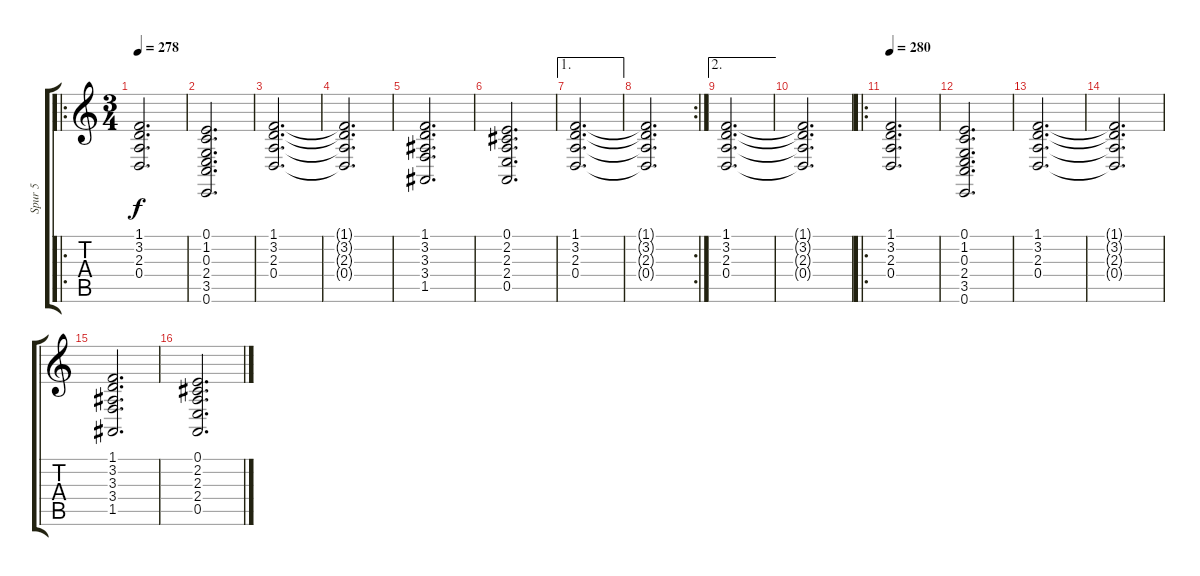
\track ("Spur 5" "Spur 5") {instrument synthstrings2}
\staff {score tabs}
\tuning (E4 B3 G3 D3 A2 E2) {hide}
\ro
\ts (3 4)
\tempo 278
\clef g2
\ks c
(1.1 3.2 2.3 0.4).2{d dy f instrument synthstrings2} |
(0.1 1.2 0.3 2.4 3.5 0.6).2{d} |
(1.1 3.2 2.3 0.4).2{d} |
(1.1{t} 3.2{t} 2.3{t} 0.4{t}).2{d} |
(1.1 3.2 3.3 3.4 1.5).2{d} |
(0.1 2.2 2.3 2.4 0.5).2{d} |
\ae 1
(1.1 3.2 2.3 0.4).2{d} |
\rc 2
(1.1{t} 3.2{t} 2.3{t} 0.4{t}).2{d} |
\ae 2
(1.1 3.2 2.3 0.4).2{d} |
(1.1{t} 3.2{t} 2.3{t} 0.4{t}).2{d} |
\ro
\tempo 280
(1.1 3.2 2.3 0.4).2{d} |
(0.1 1.2 0.3 2.4 3.5 0.6).2{d} |
(1.1 3.2 2.3 0.4).2{d} |
(1.1{t} 3.2{t} 2.3{t} 0.4{t}).2{d} |
(1.1 3.2 3.3 3.4 1.5).2{d} |
(0.1 2.2 2.3 2.4 0.5).2{d}
